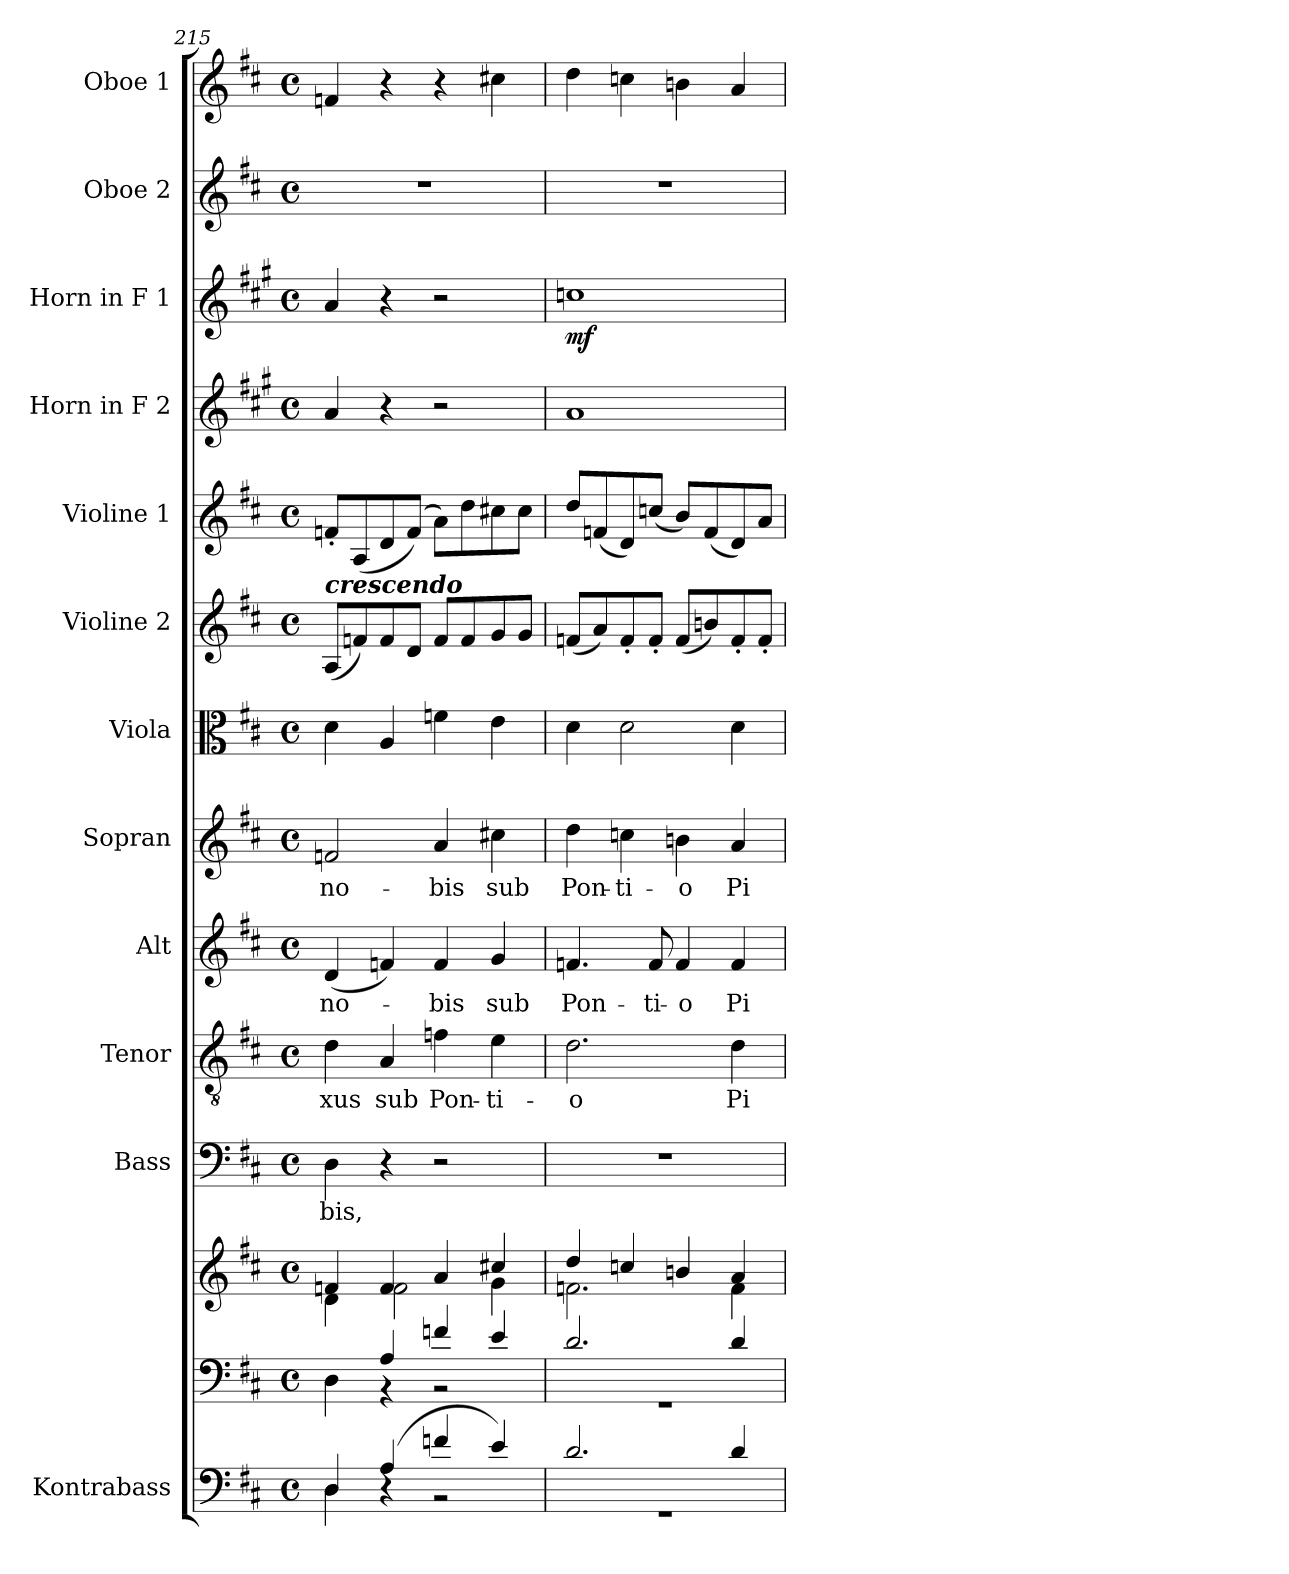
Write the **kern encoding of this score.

**kern	**kern	**kern	**kern	**text	**kern	**text	**kern	**text	**kern	**text	**kern	**kern	**kern	**kern	**kern	**dynam	**kern	**kern
*part13	*part12	*part12	*part11	*part11	*part10	*part10	*part9	*part9	*part8	*part8	*part7	*part6	*part5	*part4	*part3	*part3	*part2	*part1
*staff14	*staff13	*staff12	*staff11	*staff11	*staff10	*staff10	*staff9	*staff9	*staff8	*staff8	*staff7	*staff6	*staff5	*staff4	*staff3	*staff3	*staff2	*staff1
*I"Kontrabass	*	*	*I"Bass	*	*I"Tenor	*	*I"Alt	*	*I"Sopran	*	*I"Viola	*I"Violine 2	*I"Violine 1	*I"Horn in F 2	*I"Horn in F 1	*	*I"Oboe 2	*I"Oboe 1
*I'Kb.	*	*	*I'B.	*	*I'T.	*	*I'A.	*	*I'S.	*	*I'Vla.	*I'Vl. 2	*I'Vl. 1	*	*	*	*I'Ob. 2	*I'Ob. 1
!!LO:PB:g=z
*clefF4	*clefF4	*clefG2	*clefF4	*	*clefGv2	*	*clefG2	*	*clefG2	*	*clefC3	*clefG2	*clefG2	*clefG2	*clefG2	*	*clefG2	*clefG2
*ITrd7c12	*	*	*	*	*	*	*	*	*	*	*	*	*	*ITrd4c7	*ITrd4c7	*	*	*
*k[f#c#]	*k[f#c#]	*k[f#c#]	*k[f#c#]	*	*k[f#c#]	*	*k[f#c#]	*	*k[f#c#]	*	*k[f#c#]	*k[f#c#]	*k[f#c#]	*k[f#c#]	*k[f#c#]	*	*k[f#c#]	*k[f#c#]
*D:	*D:	*D:	*D:	*	*D:	*	*D:	*	*D:	*	*D:	*D:	*D:	*D:	*D:	*	*D:	*D:
*M4/4	*M4/4	*M4/4	*M4/4	*	*M4/4	*	*M4/4	*	*M4/4	*	*M4/4	*M4/4	*M4/4	*M4/4	*M4/4	*	*M4/4	*M4/4
*met(c)	*met(c)	*met(c)	*met(c)	*	*met(c)	*	*met(c)	*	*met(c)	*	*met(c)	*met(c)	*met(c)	*met(c)	*met(c)	*	*met(c)	*met(c)
=215	=215	=215	=215	=215	=215	=215	=215	=215	=215	=215	=215	=215	=215	=215	=215	=215	=215	=215
*^	*^	*^	*	*	*	*	*	*	*	*	*	*	*	*	*	*	*	*
!	!	!	!	!	!	!	!	!	!	!	!	!	!	!	!	!LO:TX:b:Bi:t=crescendo	!	!	!	!	!
!	!	!	!	!	!	!	!LO:LY:b	!	!LO:LY:b	!	!LO:LY:b	!	!LO:LY:b	!	!	!	!	!	!	!	!
4DD/	4DD\	4ryy	4D\	4fn/	4d\	4D\	-bis,	4d\	-xus	(<4d/	no-	2fn/	no-	4d\	(<8A/L	8fn'</L	4d/	4d/	.	1r	4fn/
.	.	.	.	.	.	.	.	.	.	.	.	.	.	.	8fn/)	(<8A/	.	.	.	.	.
!	!	!	!	!	!	!	!	!	!LO:LY:b	!	!	!	!	!	!	!	!	!	!	!	!
(<4AA/	4rC	4A/	4rBB	4f/	2f\	4r	.	4A/	sub	4fn/)	.	.	.	4A/	8f/	8d/	4r	4r	.	.	4r
.	.	.	.	.	.	.	.	.	.	.	.	.	.	.	8d/J	(8f/J)	.	.	.	.	.
!	!	!	!	!	!	!	!	!	!LO:LY:b	!	!LO:LY:b	!	!LO:LY:b	!	!	!	!	!	!	!	!
4Fn/	2rBB	4fn/	2rBB	4a/	.	2r	.	4fn\	Pon-	4f/	-bis	4a/	-bis	4fn\	8f/L	8a\L)	2r	2r	.	.	4r
.	.	.	.	.	.	.	.	.	.	.	.	.	.	.	8f/	8dd\	.	.	.	.	.
!	!	!	!	!	!	!	!	!	!LO:LY:b	!	!LO:LY:b	!	!LO:LY:b	!	!	!	!	!	!	!	!
4E/)	.	4e/	.	4cc#X/	4g\	.	.	4e\	-ti-	4g/	sub	4cc#X\	sub	4e\	8g/	8cc#X\	.	.	.	.	4cc#X\
.	.	.	.	.	.	.	.	.	.	.	.	.	.	.	8g/J	8cc#\J	.	.	.	.	.
=216	=216	=216	=216	=216	=216	=216	=216	=216	=216	=216	=216	=216	=216	=216	=216	=216	=216	=216	=216	=216	=216
!	!	!	!	!	!	!	!	!	!LO:LY:b	!	!LO:LY:b	!	!LO:LY:b	!	!	!	!	!	!LO:DY:b	!	!
2.D/	1rAA	2.d/	1rAA	4dd/	2.fn\	1r	.	2.d\	-o	4.fn/	Pon-	4dd\	Pon-	4d\	(<8fn/L	8dd/L	1d	1fn	mf	1r	4dd\
.	.	.	.	.	.	.	.	.	.	.	.	.	.	.	8a/)	(<8fn/	.	.	.	.	.
!	!	!	!	!	!	!	!	!	!	!	!	!	!LO:LY:b	!	!	!	!	!	!	!	!
.	.	.	.	4ccn/	.	.	.	.	.	.	.	4ccn\	-ti-	2d\	8f'</	8d/)	.	.	.	.	4ccn\
!	!	!	!	!	!	!	!	!	!	!	!LO:LY:b	!	!	!	!	!	!	!	!	!	!
.	.	.	.	.	.	.	.	.	.	8f/	-ti-	.	.	.	8f'</J	(<8ccn/J	.	.	.	.	.
!	!	!	!	!	!	!	!	!	!	!	!LO:LY:b	!	!LO:LY:b	!	!	!	!	!	!	!	!
.	.	.	.	4bn/	.	.	.	.	.	4f/	-o	4bn\	-o	.	(<8f/L	8b/L)	.	.	.	.	4bn\
.	.	.	.	.	.	.	.	.	.	.	.	.	.	.	8bn/)	(<8f/	.	.	.	.	.
!	!	!	!	!	!	!	!	!	!LO:LY:b	!	!LO:LY:b	!	!LO:LY:b	!	!	!	!	!	!	!	!
4D/	.	4d/	.	4a/	4f\	.	.	4d\	Pi-	4f/	Pi-	4a/	Pi-	4d\	8f'</	8d/)	.	.	.	.	4a/
.	.	.	.	.	.	.	.	.	.	.	.	.	.	.	8f'</J	8a/J	.	.	.	.	.
*v	*v	*	*	*	*	*	*	*	*	*	*	*	*	*	*	*	*	*	*	*	*
*	*v	*v	*	*	*	*	*	*	*	*	*	*	*	*	*	*	*	*	*	*
*	*	*v	*v	*	*	*	*	*	*	*	*	*	*	*	*	*	*	*	*
=	=	=	=	=	=	=	=	=	=	=	=	=	=	=	=	=	=	=
*-	*-	*-	*-	*-	*-	*-	*-	*-	*-	*-	*-	*-	*-	*-	*-	*-	*-	*-
